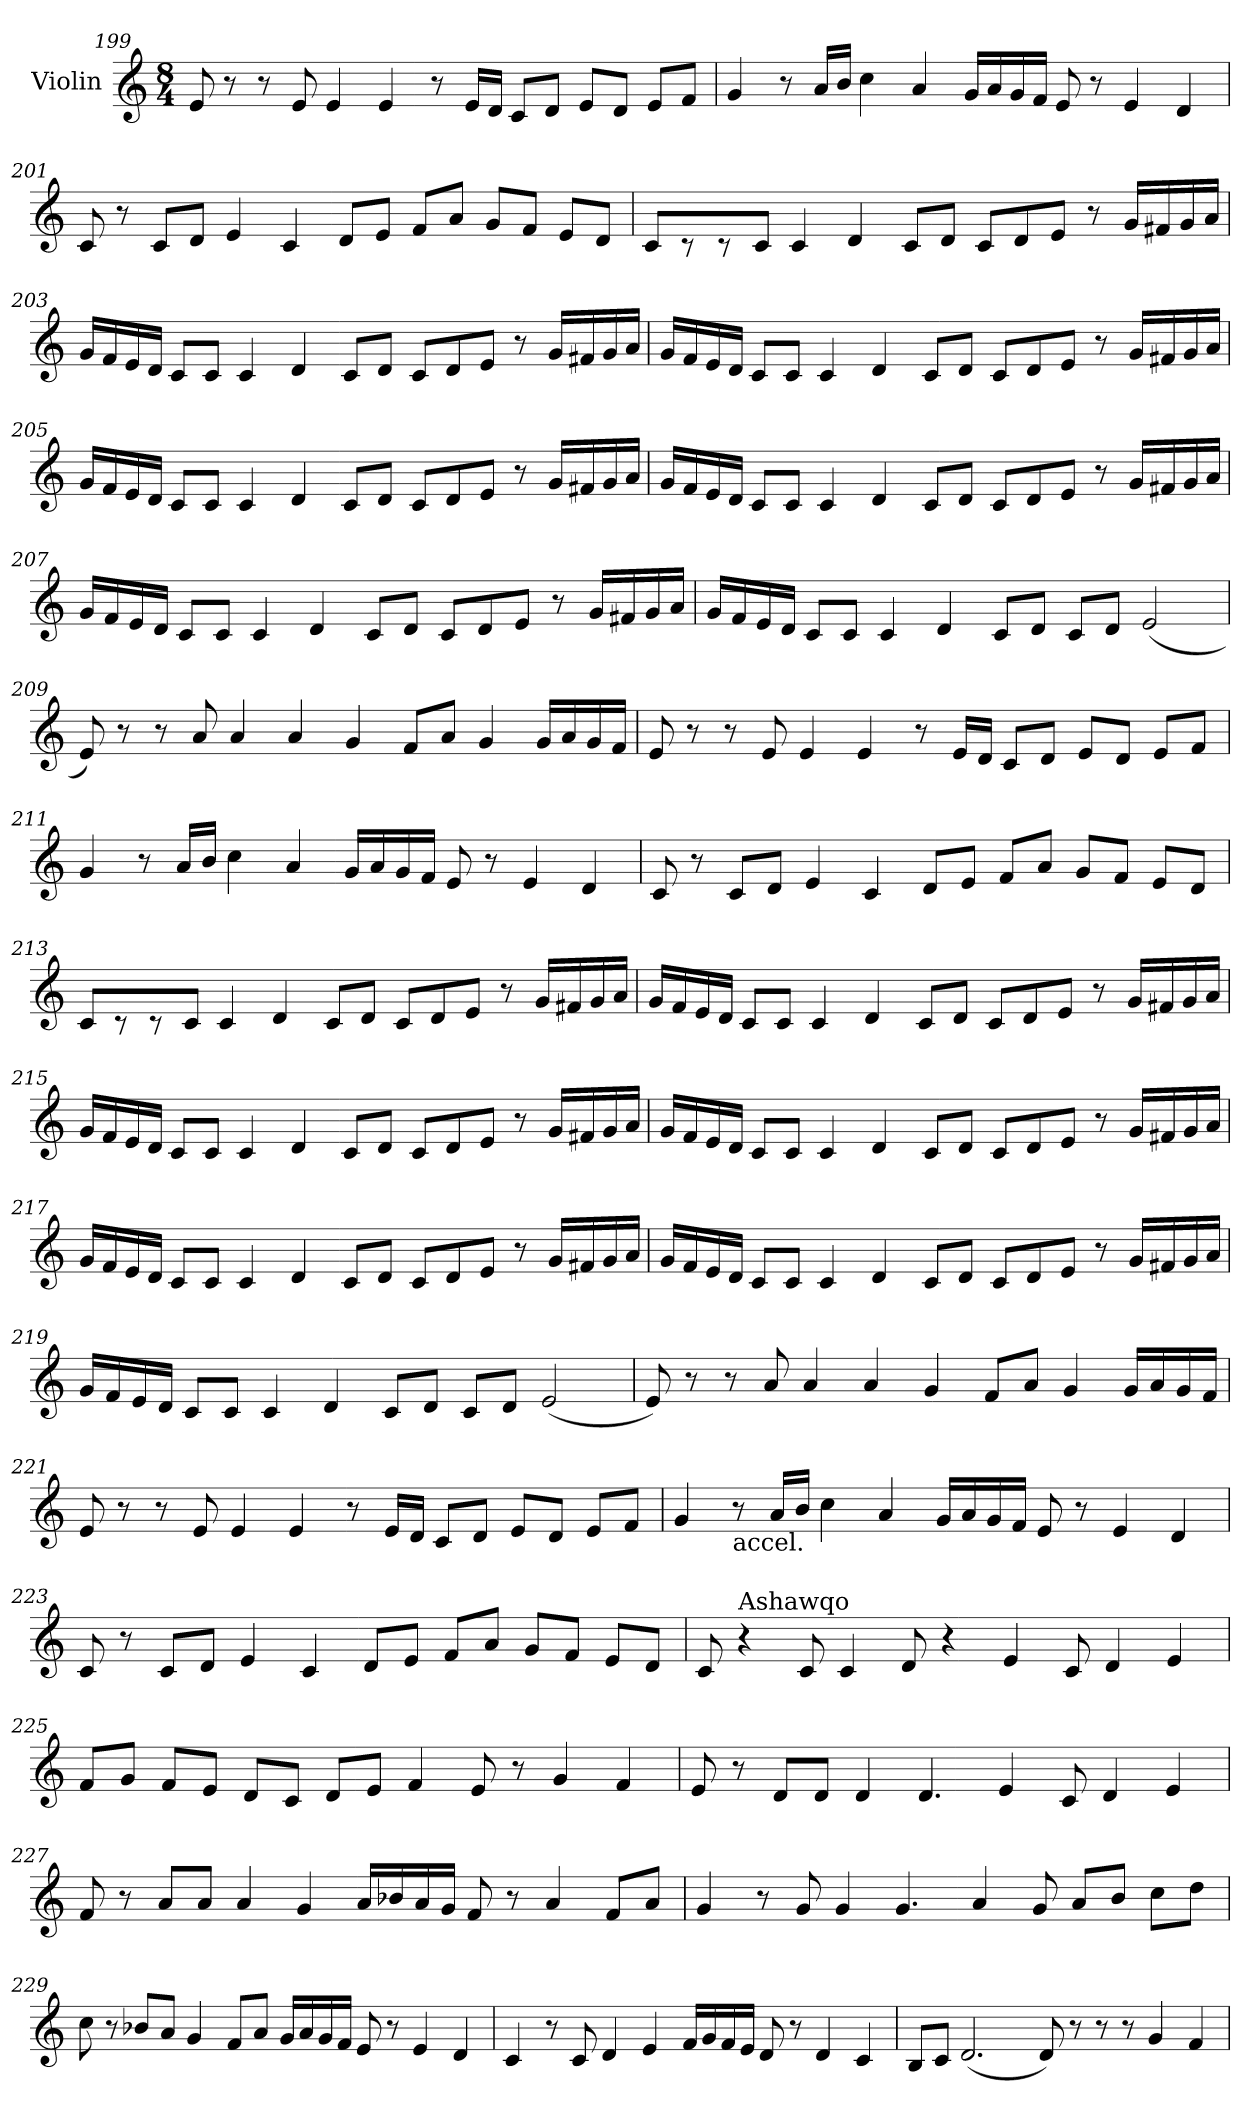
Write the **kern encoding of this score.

**kern
*part1
*staff1
*I"Violin
*clefG2
*k[]
*C:
*M8/4
=199
8e/
8r
8r
8e/
4e/
4e/
8r
16e/LL
16d/JJ
8c/L
8d/J
8e/L
8d/J
8e/L
8f/J
!!LO:LB:g=z
=200
4g/
8r
16a/LL
16b/JJ
4cc\
4a/
16g/LL
16a/
16g/
16f/JJ
8e/
8r
4e/
4d/
=201
8c/
8r
8c/L
8d/J
4e/
4c/
8d/L
8e/J
8f/L
8a/J
8g/L
8f/J
8e/L
8d/J
!!LO:LB:g=z
=202
8c/L
8r
8r
8c/J
4c/
4d/
8c/L
8d/J
8c/L
8d/
8e/J
8r
16g/LL
16f#X/
16g/
16a/JJ
=203
16g/LL
16f/
16e/
16d/JJ
8c/L
8c/J
4c/
4d/
8c/L
8d/J
8c/L
8d/
8e/J
8r
16g/LL
16f#X/
16g/
16a/JJ
!!LO:LB:g=z
=204
16g/LL
16f/
16e/
16d/JJ
8c/L
8c/J
4c/
4d/
8c/L
8d/J
8c/L
8d/
8e/J
8r
16g/LL
16f#X/
16g/
16a/JJ
=205
16g/LL
16f/
16e/
16d/JJ
8c/L
8c/J
4c/
4d/
8c/L
8d/J
8c/L
8d/
8e/J
8r
16g/LL
16f#X/
16g/
16a/JJ
!!LO:PB:g=z
=206
16g/LL
16f/
16e/
16d/JJ
8c/L
8c/J
4c/
4d/
8c/L
8d/J
8c/L
8d/
8e/J
8r
16g/LL
16f#X/
16g/
16a/JJ
=207
16g/LL
16f/
16e/
16d/JJ
8c/L
8c/J
4c/
4d/
8c/L
8d/J
8c/L
8d/
8e/J
8r
16g/LL
16f#X/
16g/
16a/JJ
!!LO:LB:g=z
=208
16g/LL
16f/
16e/
16d/JJ
8c/L
8c/J
4c/
4d/
8c/L
8d/J
8c/L
8d/J
(2e/
=209
8e/)
8r
8r
8a/
4a/
4a/
4g/
8f/L
8a/J
4g/
16g/LL
16a/
16g/
16f/JJ
!!LO:LB:g=z
=210
8e/
8r
8r
8e/
4e/
4e/
8r
16e/LL
16d/JJ
8c/L
8d/J
8e/L
8d/J
8e/L
8f/J
=211
4g/
8r
16a/LL
16b/JJ
4cc\
4a/
16g/LL
16a/
16g/
16f/JJ
8e/
8r
4e/
4d/
!!LO:LB:g=z
=212
8c/
8r
8c/L
8d/J
4e/
4c/
8d/L
8e/J
8f/L
8a/J
8g/L
8f/J
8e/L
8d/J
=213
8c/L
8r
8r
8c/J
4c/
4d/
8c/L
8d/J
8c/L
8d/
8e/J
8r
16g/LL
16f#X/
16g/
16a/JJ
!!LO:LB:g=z
=214
16g/LL
16f/
16e/
16d/JJ
8c/L
8c/J
4c/
4d/
8c/L
8d/J
8c/L
8d/
8e/J
8r
16g/LL
16f#X/
16g/
16a/JJ
=215
16g/LL
16f/
16e/
16d/JJ
8c/L
8c/J
4c/
4d/
8c/L
8d/J
8c/L
8d/
8e/J
8r
16g/LL
16f#X/
16g/
16a/JJ
!!LO:LB:g=z
=216
16g/LL
16f/
16e/
16d/JJ
8c/L
8c/J
4c/
4d/
8c/L
8d/J
8c/L
8d/
8e/J
8r
16g/LL
16f#X/
16g/
16a/JJ
=217
16g/LL
16f/
16e/
16d/JJ
8c/L
8c/J
4c/
4d/
8c/L
8d/J
8c/L
8d/
8e/J
8r
16g/LL
16f#X/
16g/
16a/JJ
!!LO:LB:g=z
=218
16g/LL
16f/
16e/
16d/JJ
8c/L
8c/J
4c/
4d/
8c/L
8d/J
8c/L
8d/
8e/J
8r
16g/LL
16f#X/
16g/
16a/JJ
=219
16g/LL
16f/
16e/
16d/JJ
8c/L
8c/J
4c/
4d/
8c/L
8d/J
8c/L
8d/J
(2e/
!!LO:LB:g=z
=220
8e/)
8r
8r
8a/
4a/
4a/
4g/
8f/L
8a/J
4g/
16g/LL
16a/
16g/
16f/JJ
=221
8e/
8r
8r
8e/
4e/
4e/
8r
16e/LL
16d/JJ
8c/L
8d/J
8e/L
8d/J
8e/L
8f/J
!!LO:PB:g=z
=222
4g/
!LO:TX:b:t=accel.
8r
16a/LL
16b/JJ
4cc\
4a/
16g/LL
16a/
16g/
16f/JJ
8e/
8r
4e/
4d/
=223
8c/
8r
8c/L
8d/J
4e/
4c/
8d/L
8e/J
8f/L
8a/J
8g/L
8f/J
8e/L
8d/J
!!LO:LB:g=z
=224
*MM80
8c/
!LO:TX:a:t=Ashawqo
4r
8c/
4c/
8d/
4r
4e/
8c/
4d/
4e/
=225
8f/L
8g/J
8f/L
8e/J
8d/L
8c/J
8d/L
8e/J
4f/
8e/
8r
4g/
4f/
!!LO:LB:g=z
=226
8e/
8r
8d/L
8d/J
4d/
4.d/
4e/
8c/
4d/
4e/
=227
8f/
8r
8a/L
8a/J
4a/
4g/
16a/LL
16b-X/
16a/
16g/JJ
8f/
8r
4a/
8f/L
8a/J
!!LO:LB:g=z
=228
4g/
8r
8g/
4g/
4.g/
4a/
8g/
8a/L
8b/J
8cc\L
8dd\J
=229
8cc\
8r
8b-X/L
8a/J
4g/
8f/L
8a/J
16g/LL
16a/
16g/
16f/JJ
8e/
8r
4e/
4d/
!!LO:LB:g=z
=230
4c/
8r
8c/
4d/
4e/
16f/LL
16g/
16f/
16e/JJ
8d/
8r
4d/
4c/
=231
8B/L
8c/J
(2.d/
8d/)
8r
8r
8r
4g/
4f/
=
*-
